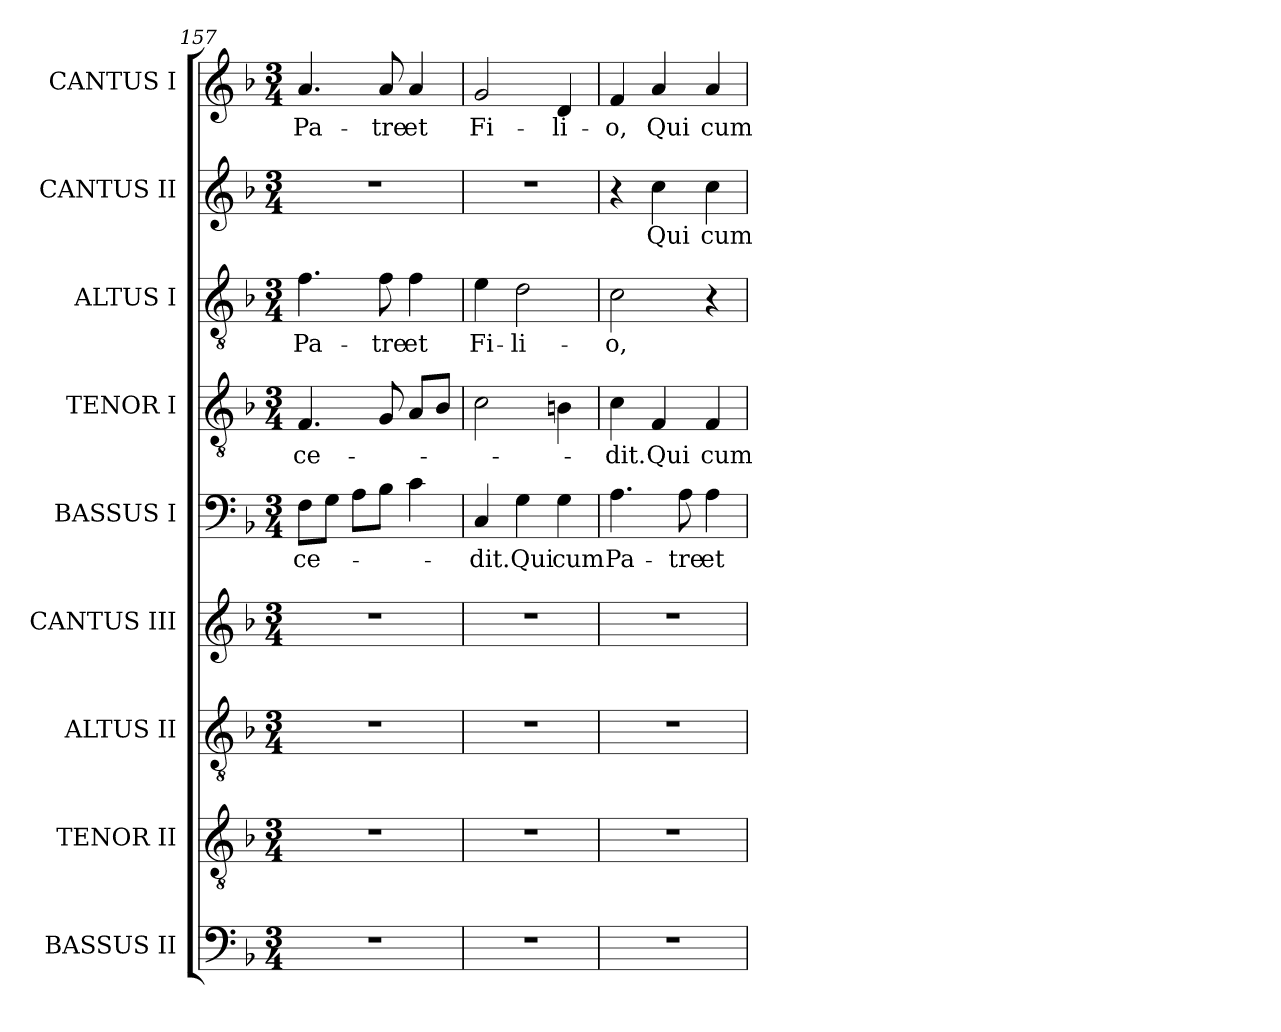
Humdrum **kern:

**kern	**kern	**kern	**kern	**kern	**text	**kern	**text	**kern	**text	**kern	**text	**kern	**text
*part9	*part8	*part7	*part6	*part5	*part5	*part4	*part4	*part3	*part3	*part2	*part2	*part1	*part1
*staff9	*staff8	*staff7	*staff6	*staff5	*staff5	*staff4	*staff4	*staff3	*staff3	*staff2	*staff2	*staff1	*staff1
*I"BASSUS II	*I"TENOR II	*I"ALTUS II	*I"CANTUS III	*I"BASSUS I	*	*I"TENOR I	*	*I"ALTUS I	*	*I"CANTUS II	*	*I"CANTUS I	*
*I'B. II	*I'T. II	*I'A. II	*I'C. III	*I'B. I	*	*I'T. I	*	*I'A. I	*	*I'C. II	*	*I'C. I	*
!!LO:PB:g=z
*clefF4	*clefGv2	*clefGv2	*clefG2	*clefF4	*	*clefGv2	*	*clefGv2	*	*clefG2	*	*clefG2	*
*	*ITrd7c12	*ITrd7c12	*	*	*	*ITrd7c12	*	*ITrd7c12	*	*	*	*	*
*k[b-]	*k[b-]	*k[b-]	*k[b-]	*k[b-]	*	*k[b-]	*	*k[b-]	*	*k[b-]	*	*k[b-]	*
*F:	*F:	*F:	*F:	*F:	*	*F:	*	*F:	*	*F:	*	*F:	*
*M3/4	*M3/4	*M3/4	*M3/4	*M3/4	*	*M3/4	*	*M3/4	*	*M3/4	*	*M3/4	*
=157	=157	=157	=157	=157	=157	=157	=157	=157	=157	=157	=157	=157	=157
!LO:N:vis=1	!LO:N:vis=1	!LO:N:vis=1	!LO:N:vis=1	!	!	!	!	!	!	!	!	!	!
!	!	!	!	!	!LO:LY:b:color=#000000	!	!	!	!	!	!	!	!
!	!	!	!	!	!	!	!LO:LY:b:color=#000000	!	!	!	!	!	!
!	!	!	!	!	!	!	!	!	!LO:LY:b:color=#000000	!LO:N:vis=1	!	!	!
!	!	!	!	!	!	!	!	!	!	!	!	!	!LO:LY:b:color=#000000
2.r	2.r	2.r	2.r	8Fi\L	-ce-	4.FFi/	-ce-	4.Fi\	Pa-	2.r	.	4.ai/	Pa-
.	.	.	.	8Gi\J	.	.	.	.	.	.	.	.	.
.	.	.	.	8Ai\L	.	.	.	.	.	.	.	.	.
!	!	!	!	!	!	!	!	!	!LO:LY:b:color=#000000	!	!	!	!
!	!	!	!	!	!	!	!	!	!	!	!	!	!LO:LY:b:color=#000000
.	.	.	.	8B-i\J	.	8GGi/	.	8Fi\	-tre	.	.	8ai/	-tre
!	!	!	!	!	!	!	!	!	!LO:LY:b:color=#000000	!	!	!	!
!	!	!	!	!	!	!	!	!	!	!	!	!	!LO:LY:b:color=#000000
.	.	.	.	4ci\	.	8AAi/L	.	4Fi\	et	.	.	4ai/	et
.	.	.	.	.	.	8BB-i/J	.	.	.	.	.	.	.
=158	=158	=158	=158	=158	=158	=158	=158	=158	=158	=158	=158	=158	=158
!LO:N:vis=1	!LO:N:vis=1	!LO:N:vis=1	!LO:N:vis=1	!	!	!	!	!	!	!	!	!	!
!	!	!	!	!	!LO:LY:b:color=#000000	!	!	!	!	!	!	!	!
!	!	!	!	!	!	!	!	!	!LO:LY:b:color=#000000	!LO:N:vis=1	!	!	!
!	!	!	!	!	!	!	!	!	!	!	!	!	!LO:LY:b:color=#000000
2.r	2.r	2.r	2.r	4Ci/	-dit.	2Ci\	.	4Ei\	Fi-	2.r	.	2gi/	Fi-
!	!	!	!	!	!LO:LY:b:color=#000000	!	!	!	!	!	!	!	!
!	!	!	!	!	!	!	!	!	!LO:LY:b:color=#000000	!	!	!	!
.	.	.	.	4Gi\	Qui	.	.	2Di\	-li-	.	.	.	.
!	!	!	!	!	!LO:LY:b:color=#000000	!	!	!	!	!	!	!	!
!	!	!	!	!	!	!	!	!	!	!	!	!	!LO:LY:b:color=#000000
.	.	.	.	4Gi\	cum	4BBni\	.	.	.	.	.	4di/	-li-
=159	=159	=159	=159	=159	=159	=159	=159	=159	=159	=159	=159	=159	=159
!LO:N:vis=1	!LO:N:vis=1	!LO:N:vis=1	!LO:N:vis=1	!	!	!	!	!	!	!	!	!	!
!	!	!	!	!	!LO:LY:b:color=#000000	!	!	!	!	!	!	!	!
!	!	!	!	!	!	!	!LO:LY:b:color=#000000	!	!	!	!	!	!
!	!	!	!	!	!	!	!	!	!LO:LY:b:color=#000000	!	!	!	!
!	!	!	!	!	!	!	!	!	!	!	!	!	!LO:LY:b:color=#000000
2.r	2.r	2.r	2.r	4.Ai\	Pa-	4Ci\	-dit.	2Ci\	-o,	4r	.	4fi/	-o,
!	!	!	!	!	!	!	!LO:LY:b:color=#000000	!	!	!	!	!	!
!	!	!	!	!	!	!	!	!	!	!	!LO:LY:b:color=#000000	!	!
!	!	!	!	!	!	!	!	!	!	!	!	!	!LO:LY:b:color=#000000
.	.	.	.	.	.	4FFi/	Qui	.	.	4cci\	Qui	4ai/	Qui
!	!	!	!	!	!LO:LY:b:color=#000000	!	!	!	!	!	!	!	!
.	.	.	.	8Ai\	-tre	.	.	.	.	.	.	.	.
!	!	!	!	!	!LO:LY:b:color=#000000	!	!	!	!	!	!	!	!
!	!	!	!	!	!	!	!LO:LY:b:color=#000000	!	!	!	!	!	!
!	!	!	!	!	!	!	!	!	!	!	!LO:LY:b:color=#000000	!	!
!	!	!	!	!	!	!	!	!	!	!	!	!	!LO:LY:b:color=#000000
.	.	.	.	4Ai\	et	4FFi/	cum	4r	.	4cci\	cum	4ai/	cum
=	=	=	=	=	=	=	=	=	=	=	=	=	=
*-	*-	*-	*-	*-	*-	*-	*-	*-	*-	*-	*-	*-	*-
